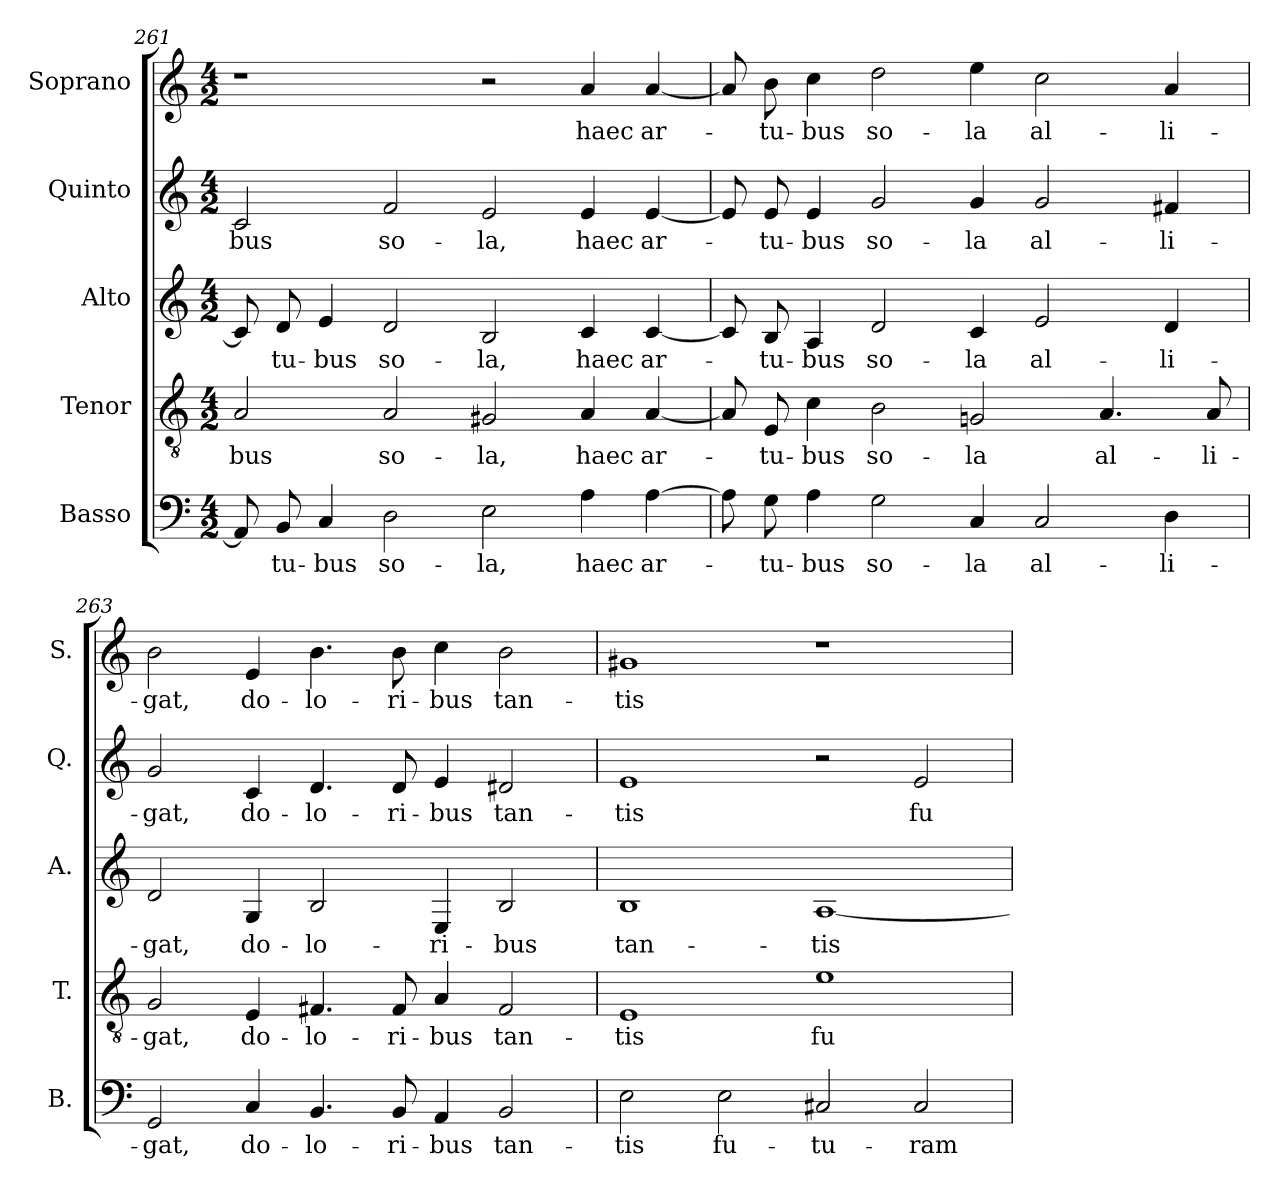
**kern	**text	**kern	**text	**kern	**text	**kern	**text	**kern	**text
*part5	*part5	*part4	*part4	*part3	*part3	*part2	*part2	*part1	*part1
*staff5	*staff5	*staff4	*staff4	*staff3	*staff3	*staff2	*staff2	*staff1	*staff1
*I"Basso	*	*I"Tenor	*	*I"Alto	*	*I"Quinto	*	*I"Soprano	*
*I'B.	*	*I'T.	*	*I'A.	*	*I'Q.	*	*I'S.	*
*clefF4	*	*clefGv2	*	*clefG2	*	*clefG2	*	*clefG2	*
*	*	*ITrd7c12	*	*	*	*	*	*	*
*k[]	*	*k[]	*	*k[]	*	*k[]	*	*k[]	*
*C:	*	*C:	*	*C:	*	*C:	*	*C:	*
*M4/2	*	*M4/2	*	*M4/2	*	*M4/2	*	*M4/2	*
=261	=261	=261	=261	=261	=261	=261	=261	=261	=261
!	!	!	!LO:LY:b:color=#000000	!	!	!	!	!	!
!	!	!	!	!	!	!	!LO:LY:b:color=#000000	!	!
8AAi/]	.	2AAi/	-bus	8ci/]	.	2ci/	-bus	1r	.
!	!LO:LY:b:color=#000000	!	!	!	!	!	!	!	!
!	!	!	!	!	!LO:LY:b:color=#000000	!	!	!	!
8BBi/	-tu-	.	.	8di/	-tu-	.	.	.	.
!	!LO:LY:b:color=#000000	!	!	!	!	!	!	!	!
!	!	!	!	!	!LO:LY:b:color=#000000	!	!	!	!
4Ci/	-bus	.	.	4ei/	-bus	.	.	.	.
!	!LO:LY:b:color=#000000	!	!	!	!	!	!	!	!
!	!	!	!LO:LY:b:color=#000000	!	!	!	!	!	!
!	!	!	!	!	!LO:LY:b:color=#000000	!	!	!	!
!	!	!	!	!	!	!	!LO:LY:b:color=#000000	!	!
2Di\	so-	2AAi/	so-	2di/	so-	2fi/	so-	.	.
!	!LO:LY:b:color=#000000	!	!	!	!	!	!	!	!
!	!	!	!LO:LY:b:color=#000000	!	!	!	!	!	!
!	!	!	!	!	!LO:LY:b:color=#000000	!	!	!	!
!	!	!	!	!	!	!	!LO:LY:b:color=#000000	!	!
2Ei\	-la,	2GG#Xi/	-la,	2Bi/	-la,	2ei/	-la,	2r	.
!	!LO:LY:b:color=#000000	!	!	!	!	!	!	!	!
!	!	!	!LO:LY:b:color=#000000	!	!	!	!	!	!
!	!	!	!	!	!LO:LY:b:color=#000000	!	!	!	!
!	!	!	!	!	!	!	!LO:LY:b:color=#000000	!	!
!	!	!	!	!	!	!	!	!	!LO:LY:b:color=#000000
4Ai\	haec	4AAi/	haec	4ci/	haec	4ei/	haec	4ai/	haec
!	!LO:LY:b:color=#000000	!	!	!	!	!	!	!	!
!	!	!	!LO:LY:b:color=#000000	!	!	!	!	!	!
!	!	!	!	!	!LO:LY:b:color=#000000	!	!	!	!
!	!	!	!	!	!	!	!LO:LY:b:color=#000000	!	!
!	!	!	!	!	!	!	!	!	!LO:LY:b:color=#000000
[4Ai\	ar-	[4AAi/	ar-	[4ci/	ar-	[4ei/	ar-	[4ai/	ar-
!!LO:LB:g=z
=262	=262	=262	=262	=262	=262	=262	=262	=262	=262
8Ai\]	.	8AAi/]	.	8ci/]	.	8ei/]	.	8ai/]	.
!	!LO:LY:b:color=#000000	!	!	!	!	!	!	!	!
!	!	!	!LO:LY:b:color=#000000	!	!	!	!	!	!
!	!	!	!	!	!LO:LY:b:color=#000000	!	!	!	!
!	!	!	!	!	!	!	!LO:LY:b:color=#000000	!	!
!	!	!	!	!	!	!	!	!	!LO:LY:b:color=#000000
8Gi\	-tu-	8EEi/	-tu-	8Bi/	-tu-	8ei/	-tu-	8bi\	-tu-
!	!LO:LY:b:color=#000000	!	!	!	!	!	!	!	!
!	!	!	!LO:LY:b:color=#000000	!	!	!	!	!	!
!	!	!	!	!	!LO:LY:b:color=#000000	!	!	!	!
!	!	!	!	!	!	!	!LO:LY:b:color=#000000	!	!
!	!	!	!	!	!	!	!	!	!LO:LY:b:color=#000000
4Ai\	-bus	4Ci\	-bus	4Ai/	-bus	4ei/	-bus	4cci\	-bus
!	!LO:LY:b:color=#000000	!	!	!	!	!	!	!	!
!	!	!	!LO:LY:b:color=#000000	!	!	!	!	!	!
!	!	!	!	!	!LO:LY:b:color=#000000	!	!	!	!
!	!	!	!	!	!	!	!LO:LY:b:color=#000000	!	!
!	!	!	!	!	!	!	!	!	!LO:LY:b:color=#000000
2Gi\	so-	2BBi\	so-	2di/	so-	2gi/	so-	2ddi\	so-
!	!LO:LY:b:color=#000000	!	!	!	!	!	!	!	!
!	!	!	!LO:LY:b:color=#000000	!	!	!	!	!	!
!	!	!	!	!	!LO:LY:b:color=#000000	!	!	!	!
!	!	!	!	!	!	!	!LO:LY:b:color=#000000	!	!
!	!	!	!	!	!	!	!	!	!LO:LY:b:color=#000000
4Ci/	-la	2GGni/	-la	4ci/	-la	4gi/	-la	4eei\	-la
!	!LO:LY:b:color=#000000	!	!	!	!	!	!	!	!
!	!	!	!	!	!LO:LY:b:color=#000000	!	!	!	!
!	!	!	!	!	!	!	!LO:LY:b:color=#000000	!	!
!	!	!	!	!	!	!	!	!	!LO:LY:b:color=#000000
2Ci/	al-	.	.	2ei/	al-	2gi/	al-	2cci\	al-
!	!	!	!LO:LY:b:color=#000000	!	!	!	!	!	!
.	.	4.AAi/	al-	.	.	.	.	.	.
!	!LO:LY:b:color=#000000	!	!	!	!	!	!	!	!
!	!	!	!	!	!LO:LY:b:color=#000000	!	!	!	!
!	!	!	!	!	!	!	!LO:LY:b:color=#000000	!	!
!	!	!	!	!	!	!	!	!	!LO:LY:b:color=#000000
4Di\	-li-	.	.	4di/	-li-	4f#Xi/	-li-	4ai/	-li-
!	!	!	!LO:LY:b:color=#000000	!	!	!	!	!	!
.	.	8AAi/	-li-	.	.	.	.	.	.
=263	=263	=263	=263	=263	=263	=263	=263	=263	=263
!	!LO:LY:b:color=#000000	!	!	!	!	!	!	!	!
!	!	!	!LO:LY:b:color=#000000	!	!	!	!	!	!
!	!	!	!	!	!LO:LY:b:color=#000000	!	!	!	!
!	!	!	!	!	!	!	!LO:LY:b:color=#000000	!	!
!	!	!	!	!	!	!	!	!	!LO:LY:b:color=#000000
2GGi/	-gat,	2GGi/	-gat,	2di/	-gat,	2gi/	-gat,	2bi\	-gat,
!	!LO:LY:b:color=#000000	!	!	!	!	!	!	!	!
!	!	!	!LO:LY:b:color=#000000	!	!	!	!	!	!
!	!	!	!	!	!LO:LY:b:color=#000000	!	!	!	!
!	!	!	!	!	!	!	!LO:LY:b:color=#000000	!	!
!	!	!	!	!	!	!	!	!	!LO:LY:b:color=#000000
4Ci/	do-	4EEi/	do-	4Gi/	do-	4ci/	do-	4ei/	do-
!	!LO:LY:b:color=#000000	!	!	!	!	!	!	!	!
!	!	!	!LO:LY:b:color=#000000	!	!	!	!	!	!
!	!	!	!	!	!LO:LY:b:color=#000000	!	!	!	!
!	!	!	!	!	!	!	!LO:LY:b:color=#000000	!	!
!	!	!	!	!	!	!	!	!	!LO:LY:b:color=#000000
4.BBi/	-lo-	4.FF#Xi/	-lo-	2Bi/	-lo-	4.di/	-lo-	4.bi\	-lo-
!	!LO:LY:b:color=#000000	!	!	!	!	!	!	!	!
!	!	!	!LO:LY:b:color=#000000	!	!	!	!	!	!
!	!	!	!	!	!	!	!LO:LY:b:color=#000000	!	!
!	!	!	!	!	!	!	!	!	!LO:LY:b:color=#000000
8BBi/	-ri-	8FF#i/	-ri-	.	.	8di/	-ri-	8bi\	-ri-
!	!LO:LY:b:color=#000000	!	!	!	!	!	!	!	!
!	!	!	!LO:LY:b:color=#000000	!	!	!	!	!	!
!	!	!	!	!	!LO:LY:b:color=#000000	!	!	!	!
!	!	!	!	!	!	!	!LO:LY:b:color=#000000	!	!
!	!	!	!	!	!	!	!	!	!LO:LY:b:color=#000000
4AAi/	-bus	4AAi/	-bus	4Ei/	-ri-	4ei/	-bus	4cci\	-bus
!	!LO:LY:b:color=#000000	!	!	!	!	!	!	!	!
!	!	!	!LO:LY:b:color=#000000	!	!	!	!	!	!
!	!	!	!	!	!LO:LY:b:color=#000000	!	!	!	!
!	!	!	!	!	!	!	!LO:LY:b:color=#000000	!	!
!	!	!	!	!	!	!	!	!	!LO:LY:b:color=#000000
2BBi/	tan-	2FF#i/	tan-	2Bi/	-bus	2d#Xi/	tan-	2bi\	tan-
=264	=264	=264	=264	=264	=264	=264	=264	=264	=264
!	!LO:LY:b:color=#000000	!	!	!	!	!	!	!	!
!	!	!	!LO:LY:b:color=#000000	!	!	!	!	!	!
!	!	!	!	!	!LO:LY:b:color=#000000	!	!	!	!
!	!	!	!	!	!	!	!LO:LY:b:color=#000000	!	!
!	!	!	!	!	!	!	!	!	!LO:LY:b:color=#000000
2Ei\	-tis	1EEi	-tis	1Bi	tan-	1ei	-tis	1g#Xi	-tis
!	!LO:LY:b:color=#000000	!	!	!	!	!	!	!	!
2Ei\	fu-	.	.	.	.	.	.	.	.
!	!LO:LY:b:color=#000000	!	!	!	!	!	!	!	!
!	!	!	!LO:LY:b:color=#000000	!	!	!	!	!	!
!	!	!	!	!	!LO:LY:b:color=#000000	!	!	!	!
2C#Xi/	-tu-	1Ei	fu-	[1Ai	-tis	2r	.	1r	.
!	!LO:LY:b:color=#000000	!	!	!	!	!	!	!	!
!	!	!	!	!	!	!	!LO:LY:b:color=#000000	!	!
2C#i/	-ram	.	.	.	.	2ei/	fu-	.	.
=	=	=	=	=	=	=	=	=	=
*-	*-	*-	*-	*-	*-	*-	*-	*-	*-
